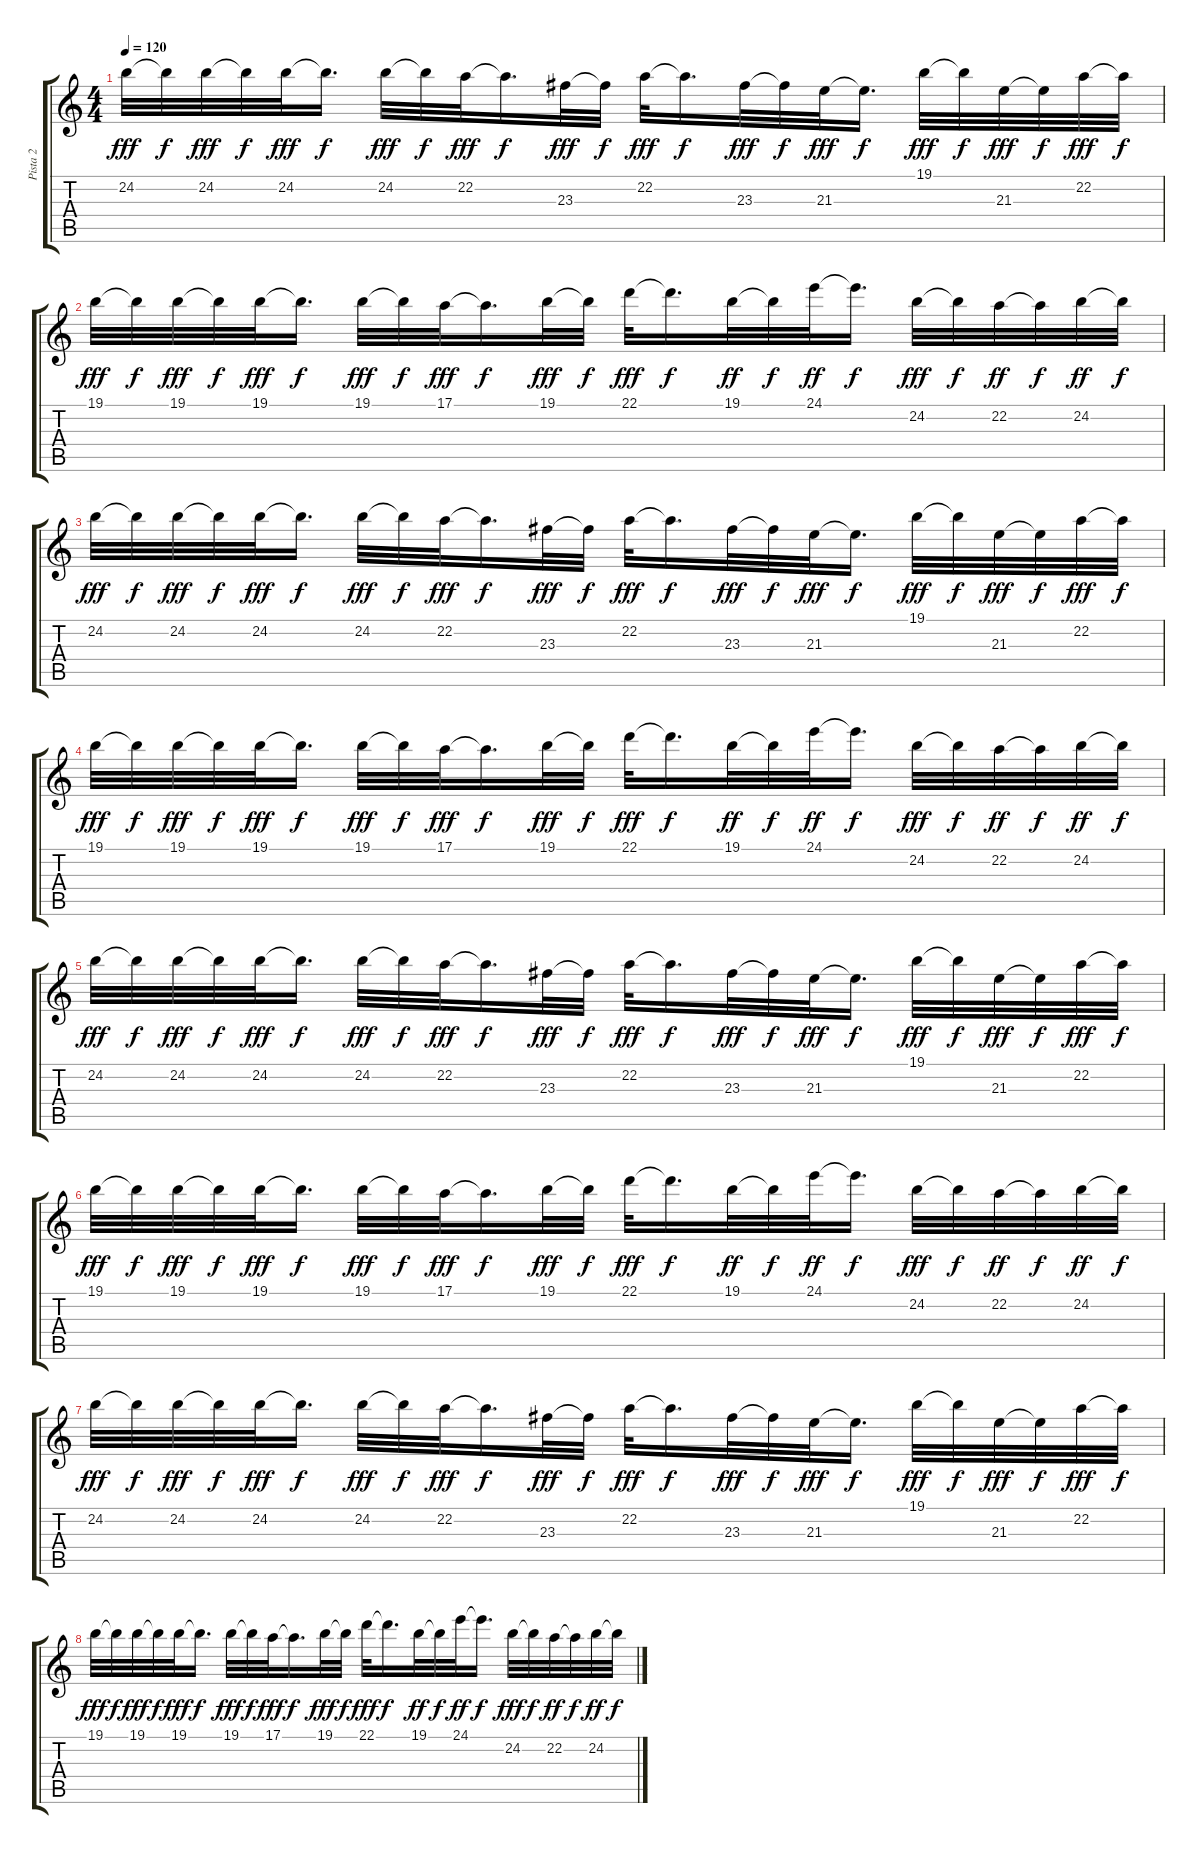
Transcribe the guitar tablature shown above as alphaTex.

\track ("Pista 2" "Pista 2") {instrument lead8bassandlead}
\staff {score tabs}
\tuning (E4 B3 G3 D3 A2 E2) {hide}
\ts (4 4)
\tempo 120
\clef g2
\ks c
24.2.32{dy fff} 24.2{t}.32{dy f} 24.2.32{dy fff} 24.2{t}.32{dy f} 24.2.32{dy fff} 24.2{t}.16{d dy f} 24.2.32{dy fff} 24.2{t}.32{dy f} 22.2.32{dy fff} 22.2{t}.16{d dy f} 23.3.32{dy fff} 23.3{t}.32{dy f} 22.2.32{dy fff} 22.2{t}.16{d dy f} 23.3.32{dy fff} 23.3{t}.32{dy f} 21.3.32{dy fff} 21.3{t}.16{d dy f} 19.1.32{dy fff} 19.1{t}.32{dy f} 21.3.32{dy fff} 21.3{t}.32{dy f} 22.2.32{dy fff} 22.2{t}.32{dy f} |
19.1.32{dy fff} 19.1{t}.32{dy f} 19.1.32{dy fff} 19.1{t}.32{dy f} 19.1.32{dy fff} 19.1{t}.16{d dy f} 19.1.32{dy fff} 19.1{t}.32{dy f} 17.1.32{dy fff} 17.1{t}.16{d dy f} 19.1.32{dy fff} 19.1{t}.32{dy f} 22.1.32{dy fff} 22.1{t}.16{d dy f} 19.1.32{dy ff} 19.1{t}.32{dy f} 24.1.32{dy ff} 24.1{t}.16{d dy f} 24.2.32{dy fff} 24.2{t}.32{dy f} 22.2.32{dy ff} 22.2{t}.32{dy f} 24.2.32{dy ff} 24.2{t}.32{dy f} |
24.2.32{dy fff} 24.2{t}.32{dy f} 24.2.32{dy fff} 24.2{t}.32{dy f} 24.2.32{dy fff} 24.2{t}.16{d dy f} 24.2.32{dy fff} 24.2{t}.32{dy f} 22.2.32{dy fff} 22.2{t}.16{d dy f} 23.3.32{dy fff} 23.3{t}.32{dy f} 22.2.32{dy fff} 22.2{t}.16{d dy f} 23.3.32{dy fff} 23.3{t}.32{dy f} 21.3.32{dy fff} 21.3{t}.16{d dy f} 19.1.32{dy fff} 19.1{t}.32{dy f} 21.3.32{dy fff} 21.3{t}.32{dy f} 22.2.32{dy fff} 22.2{t}.32{dy f} |
19.1.32{dy fff} 19.1{t}.32{dy f} 19.1.32{dy fff} 19.1{t}.32{dy f} 19.1.32{dy fff} 19.1{t}.16{d dy f} 19.1.32{dy fff} 19.1{t}.32{dy f} 17.1.32{dy fff} 17.1{t}.16{d dy f} 19.1.32{dy fff} 19.1{t}.32{dy f} 22.1.32{dy fff} 22.1{t}.16{d dy f} 19.1.32{dy ff} 19.1{t}.32{dy f} 24.1.32{dy ff} 24.1{t}.16{d dy f} 24.2.32{dy fff} 24.2{t}.32{dy f} 22.2.32{dy ff} 22.2{t}.32{dy f} 24.2.32{dy ff} 24.2{t}.32{dy f} |
24.2.32{dy fff} 24.2{t}.32{dy f} 24.2.32{dy fff} 24.2{t}.32{dy f} 24.2.32{dy fff} 24.2{t}.16{d dy f} 24.2.32{dy fff} 24.2{t}.32{dy f} 22.2.32{dy fff} 22.2{t}.16{d dy f} 23.3.32{dy fff} 23.3{t}.32{dy f} 22.2.32{dy fff} 22.2{t}.16{d dy f} 23.3.32{dy fff} 23.3{t}.32{dy f} 21.3.32{dy fff} 21.3{t}.16{d dy f} 19.1.32{dy fff} 19.1{t}.32{dy f} 21.3.32{dy fff} 21.3{t}.32{dy f} 22.2.32{dy fff} 22.2{t}.32{dy f} |
19.1.32{dy fff} 19.1{t}.32{dy f} 19.1.32{dy fff} 19.1{t}.32{dy f} 19.1.32{dy fff} 19.1{t}.16{d dy f} 19.1.32{dy fff} 19.1{t}.32{dy f} 17.1.32{dy fff} 17.1{t}.16{d dy f} 19.1.32{dy fff} 19.1{t}.32{dy f} 22.1.32{dy fff} 22.1{t}.16{d dy f} 19.1.32{dy ff} 19.1{t}.32{dy f} 24.1.32{dy ff} 24.1{t}.16{d dy f} 24.2.32{dy fff} 24.2{t}.32{dy f} 22.2.32{dy ff} 22.2{t}.32{dy f} 24.2.32{dy ff} 24.2{t}.32{dy f} |
24.2.32{dy fff} 24.2{t}.32{dy f} 24.2.32{dy fff} 24.2{t}.32{dy f} 24.2.32{dy fff} 24.2{t}.16{d dy f} 24.2.32{dy fff} 24.2{t}.32{dy f} 22.2.32{dy fff} 22.2{t}.16{d dy f} 23.3.32{dy fff} 23.3{t}.32{dy f} 22.2.32{dy fff} 22.2{t}.16{d dy f} 23.3.32{dy fff} 23.3{t}.32{dy f} 21.3.32{dy fff} 21.3{t}.16{d dy f} 19.1.32{dy fff} 19.1{t}.32{dy f} 21.3.32{dy fff} 21.3{t}.32{dy f} 22.2.32{dy fff} 22.2{t}.32{dy f} |
19.1.32{dy fff} 19.1{t}.32{dy f} 19.1.32{dy fff} 19.1{t}.32{dy f} 19.1.32{dy fff} 19.1{t}.16{d dy f} 19.1.32{dy fff} 19.1{t}.32{dy f} 17.1.32{dy fff} 17.1{t}.16{d dy f} 19.1.32{dy fff} 19.1{t}.32{dy f} 22.1.32{dy fff} 22.1{t}.16{d dy f} 19.1.32{dy ff} 19.1{t}.32{dy f} 24.1.32{dy ff} 24.1{t}.16{d dy f} 24.2.32{dy fff} 24.2{t}.32{dy f} 22.2.32{dy ff} 22.2{t}.32{dy f} 24.2.32{dy ff} 24.2{t}.32{dy f}
